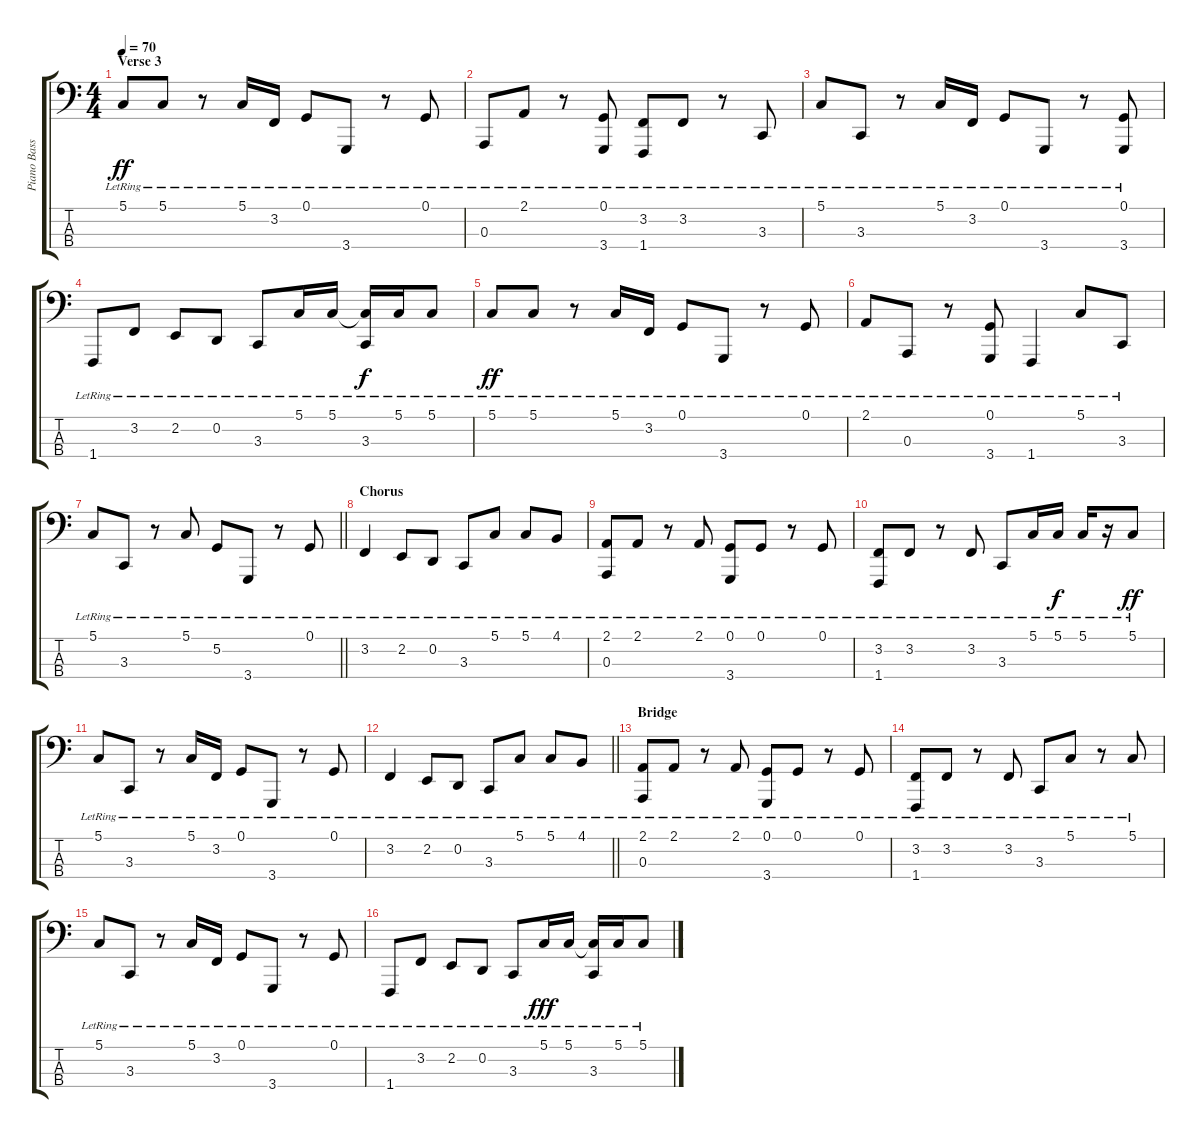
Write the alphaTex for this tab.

\track ("Piano Bass (Paul McCartney)" "Piano Bass") {instrument acousticgrandpiano}
\staff {score tabs}
\tuning (G2 D2 A1 E1) {hide}
\ts (4 4)
\section ("" "Verse 3")
\tempo 70
\clef f4
\ks c
5.1{lr}.8{dy ff} 5.1{lr}.8 r.8 5.1{lr}.16 3.2{lr}.16 0.1{lr}.8 3.4{lr}.8 r.8 0.1{lr}.8 |
0.3{lr}.8 2.1{lr}.8 r.8 (0.1{lr} 3.4{lr}).8 (3.2{lr} 1.4{lr}).8 3.2{lr}.8 r.8 3.3{lr}.8 |
5.1{lr}.8 3.3{lr}.8 r.8 5.1{lr}.16 3.2{lr}.16 0.1{lr}.8 3.4{lr}.8 r.8 (0.1{lr} 3.4{lr}).8 |
1.4{lr}.8 3.2{lr}.8 2.2{lr}.8 0.2{lr}.8 3.3{lr}.8 5.1{lr}.16 5.1{lr}.16 (5.1{t} 3.3{lr}).16{dy f} 5.1{lr}.16 5.1{lr}.8 |
5.1{lr}.8{dy ff} 5.1{lr}.8 r.8 5.1{lr}.16 3.2{lr}.16 0.1{lr}.8 3.4{lr}.8 r.8 0.1{lr}.8 |
2.1{lr}.8 0.3{lr}.8 r.8 (0.1{lr} 3.4{lr}).8 1.4{lr}.4 5.1{lr}.8 3.3{lr}.8 |
\barLineRight lightlight
5.1{lr}.8 3.3{lr}.8 r.8 5.1{lr}.8 5.2{lr}.8 3.4{lr}.8 r.8 0.1{lr}.8 |
\section ("" "Chorus")
3.2{lr}.4 2.2{lr}.8 0.2{lr}.8 3.3{lr}.8 5.1{lr}.8 5.1{lr}.8 4.1{lr}.8 |
(2.1{lr} 0.3{lr}).8 2.1{lr}.8 r.8 2.1{lr}.8 (0.1{lr} 3.4{lr}).8 0.1{lr}.8 r.8 0.1{lr}.8 |
(3.2{lr} 1.4{lr}).8 3.2{lr}.8 r.8 3.2{lr}.8 3.3{lr}.8 5.1{lr}.16 5.1{lr}.16{dy f} 5.1{lr}.16 r.16 5.1{lr}.8{dy ff} |
5.1{lr}.8 3.3{lr}.8 r.8 5.1{lr}.16 3.2{lr}.16 0.1{lr}.8 3.4{lr}.8 r.8 0.1{lr}.8 |
\barLineRight lightlight
3.2{lr}.4 2.2{lr}.8 0.2{lr}.8 3.3{lr}.8 5.1{lr}.8 5.1{lr}.8 4.1{lr}.8 |
\section ("" "Bridge")
(2.1{lr} 0.3{lr}).8 2.1{lr}.8 r.8 2.1{lr}.8 (0.1{lr} 3.4{lr}).8 0.1{lr}.8 r.8 0.1{lr}.8 |
(3.2{lr} 1.4{lr}).8 3.2{lr}.8 r.8 3.2{lr}.8 3.3{lr}.8 5.1{lr}.8 r.8 5.1{lr}.8 |
5.1{lr}.8 3.3{lr}.8 r.8 5.1{lr}.16 3.2{lr}.16 0.1{lr}.8 3.4{lr}.8 r.8 0.1{lr}.8 |
1.4{lr}.8 3.2{lr}.8 2.2{lr}.8 0.2{lr}.8 3.3{lr}.8 5.1{lr}.16{dy fff} 5.1{lr}.16 (5.1{t} 3.3{lr}).16 5.1{lr}.16 5.1{lr}.8
